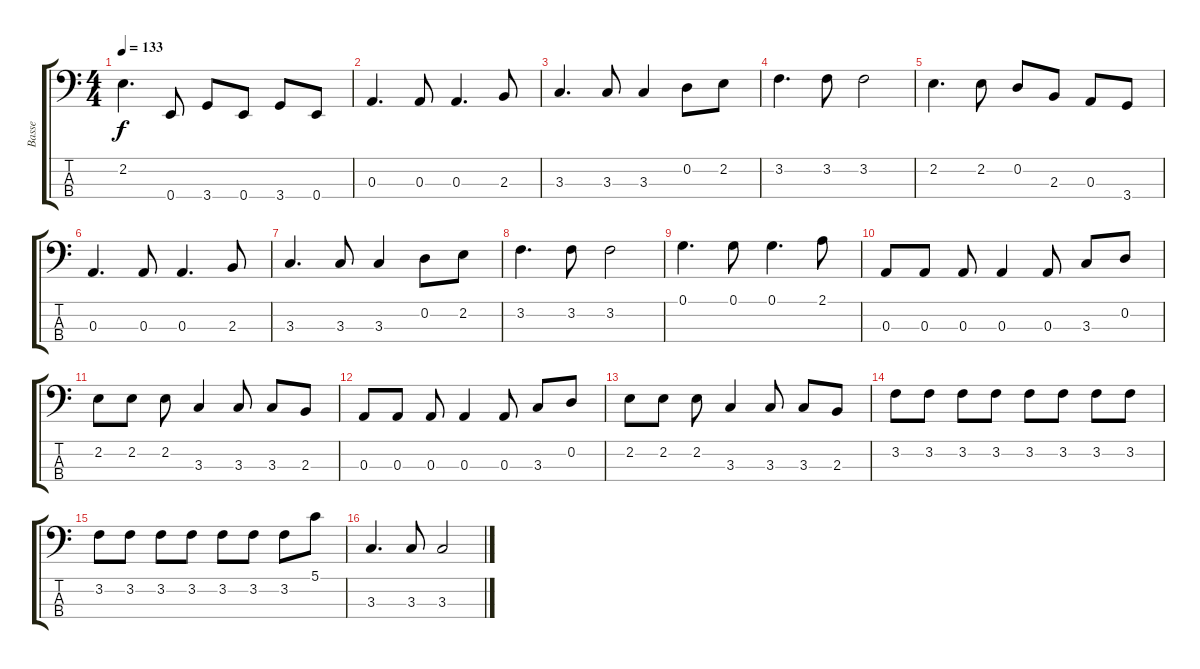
\track ("Basse" "Basse") {instrument electricbassfinger}
\staff {score tabs}
\tuning (G2 D2 A1 E1) {hide}
\ts (4 4)
\tempo 133
\clef f4
\ks c
2.2.4{d dy f} 0.4.8 3.4.8 0.4.8 3.4.8 0.4.8 |
0.3.4{d} 0.3.8 0.3.4{d} 2.3.8 |
3.3.4{d} 3.3.8 3.3.4 0.2.8 2.2.8 |
3.2.4{d} 3.2.8 3.2.2 |
2.2.4{d} 2.2.8 0.2.8 2.3.8 0.3.8 3.4.8 |
0.3.4{d} 0.3.8 0.3.4{d} 2.3.8 |
3.3.4{d} 3.3.8 3.3.4 0.2.8 2.2.8 |
3.2.4{d} 3.2.8 3.2.2 |
0.1.4{d} 0.1.8 0.1.4{d} 2.1.8 |
0.3.8 0.3.8 0.3.8 0.3.4 0.3.8 3.3.8 0.2.8 |
2.2.8 2.2.8 2.2.8 3.3.4 3.3.8 3.3.8 2.3.8 |
0.3.8 0.3.8 0.3.8 0.3.4 0.3.8 3.3.8 0.2.8 |
2.2.8 2.2.8 2.2.8 3.3.4 3.3.8 3.3.8 2.3.8 |
3.2.8 3.2.8 3.2.8 3.2.8 3.2.8 3.2.8 3.2.8 3.2.8 |
3.2.8 3.2.8 3.2.8 3.2.8 3.2.8 3.2.8 3.2.8 5.1.8 |
3.3.4{d} 3.3.8 3.3.2
